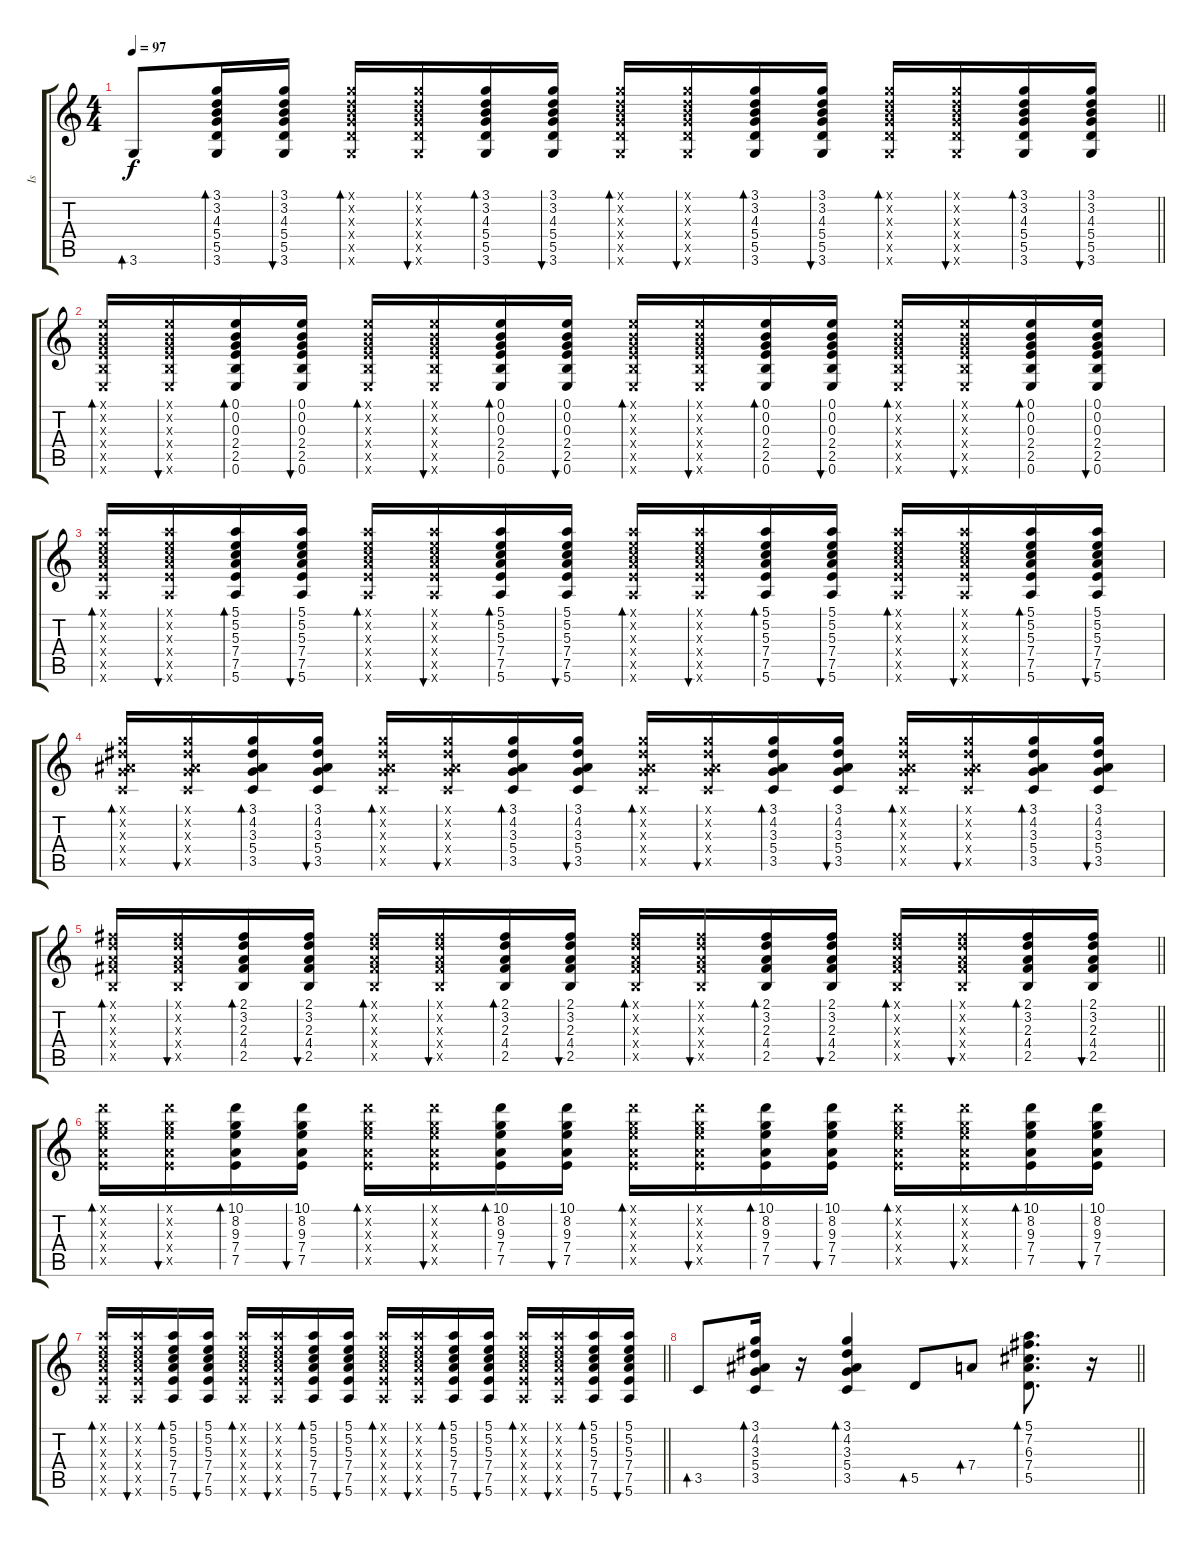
\track ("Is" "Is") {instrument acousticguitarnylon}
\staff {score tabs}
\tuning (E4 B3 G3 D3 A2 E2) {hide}
\ts (4 4)
\tempo 97
\clef g2
\barLineRight lightlight
\ks c
3.6.8{bd 60 dy f} (3.1 3.2 4.3 5.4 5.5 3.6).16{bd 60} (3.1 3.2 4.3 5.4 5.5 3.6).16{bu 60} (3.1{x} 3.2{x} 4.3{x} 5.4{x} 5.5{x} 3.6{x}).16{bd 60} (3.1{x} 3.2{x} 4.3{x} 5.4{x} 5.5{x} 3.6{x}).16{bu 60} (3.1 3.2 4.3 5.4 5.5 3.6).16{bd 60} (3.1 3.2 4.3 5.4 5.5 3.6).16{bu 60} (3.1{x} 3.2{x} 4.3{x} 5.4{x} 5.5{x} 3.6{x}).16{bd 60} (3.1{x} 3.2{x} 4.3{x} 5.4{x} 5.5{x} 3.6{x}).16{bu 60} (3.1 3.2 4.3 5.4 5.5 3.6).16{bd 60} (3.1 3.2 4.3 5.4 5.5 3.6).16{bu 60} (3.1{x} 3.2{x} 4.3{x} 5.4{x} 5.5{x} 3.6{x}).16{bd 60} (3.1{x} 3.2{x} 4.3{x} 5.4{x} 5.5{x} 3.6{x}).16{bu 60} (3.1 3.2 4.3 5.4 5.5 3.6).16{bd 60} (3.1 3.2 4.3 5.4 5.5 3.6).16{bu 60} |
(0.1{x} 0.2{x} 0.3{x} 2.4{x} 2.5{x} 0.6{x}).16{bd 60} (0.1{x} 0.2{x} 0.3{x} 2.4{x} 2.5{x} 0.6{x}).16{bu 60} (0.1 0.2 0.3 2.4 2.5 0.6).16{bd 60} (0.1 0.2 0.3 2.4 2.5 0.6).16{bu 60} (0.1{x} 0.2{x} 0.3{x} 2.4{x} 2.5{x} 0.6{x}).16{bd 60} (0.1{x} 0.2{x} 0.3{x} 2.4{x} 2.5{x} 0.6{x}).16{bu 60} (0.1 0.2 0.3 2.4 2.5 0.6).16{bd 60} (0.1 0.2 0.3 2.4 2.5 0.6).16{bu 60} (0.1{x} 0.2{x} 0.3{x} 2.4{x} 2.5{x} 0.6{x}).16{bd 60} (0.1{x} 0.2{x} 0.3{x} 2.4{x} 2.5{x} 0.6{x}).16{bu 60} (0.1 0.2 0.3 2.4 2.5 0.6).16{bd 60} (0.1 0.2 0.3 2.4 2.5 0.6).16{bu 60} (0.1{x} 0.2{x} 0.3{x} 2.4{x} 2.5{x} 0.6{x}).16{bd 60} (0.1{x} 0.2{x} 0.3{x} 2.4{x} 2.5{x} 0.6{x}).16{bu 60} (0.1 0.2 0.3 2.4 2.5 0.6).16{bd 60} (0.1 0.2 0.3 2.4 2.5 0.6).16{bu 60} |
(5.1{x} 5.2{x} 5.3{x} 7.4{x} 7.5{x} 5.6{x}).16{bd 60} (5.1{x} 5.2{x} 5.3{x} 7.4{x} 7.5{x} 5.6{x}).16{bu 60} (5.1 5.2 5.3 7.4 7.5 5.6).16{bd 60} (5.1 5.2 5.3 7.4 7.5 5.6).16{bu 60} (5.1{x} 5.2{x} 5.3{x} 7.4{x} 7.5{x} 5.6{x}).16{bd 60} (5.1{x} 5.2{x} 5.3{x} 7.4{x} 7.5{x} 5.6{x}).16{bu 60} (5.1 5.2 5.3 7.4 7.5 5.6).16{bd 60} (5.1 5.2 5.3 7.4 7.5 5.6).16{bu 60} (5.1{x} 5.2{x} 5.3{x} 7.4{x} 7.5{x} 5.6{x}).16{bd 60} (5.1{x} 5.2{x} 5.3{x} 7.4{x} 7.5{x} 5.6{x}).16{bu 60} (5.1 5.2 5.3 7.4 7.5 5.6).16{bd 60} (5.1 5.2 5.3 7.4 7.5 5.6).16{bu 60} (5.1{x} 5.2{x} 5.3{x} 7.4{x} 7.5{x} 5.6{x}).16{bd 60} (5.1{x} 5.2{x} 5.3{x} 7.4{x} 7.5{x} 5.6{x}).16{bu 60} (5.1 5.2 5.3 7.4 7.5 5.6).16{bd 60} (5.1 5.2 5.3 7.4 7.5 5.6).16{bu 60} |
(3.1{x} 4.2{x} 3.3{x} 5.4{x} 3.5{x}).16{bd 60} (3.1{x} 4.2{x} 3.3{x} 5.4{x} 3.5{x}).16{bu 60} (3.1 4.2 3.3 5.4 3.5).16{bd 60} (3.1 4.2 3.3 5.4 3.5).16{bu 60} (3.1{x} 4.2{x} 3.3{x} 5.4{x} 3.5{x}).16{bd 60} (3.1{x} 4.2{x} 3.3{x} 5.4{x} 3.5{x}).16{bu 60} (3.1 4.2 3.3 5.4 3.5).16{bd 60} (3.1 4.2 3.3 5.4 3.5).16{bu 60} (3.1{x} 4.2{x} 3.3{x} 5.4{x} 3.5{x}).16{bd 60} (3.1{x} 4.2{x} 3.3{x} 5.4{x} 3.5{x}).16{bu 60} (3.1 4.2 3.3 5.4 3.5).16{bd 60} (3.1 4.2 3.3 5.4 3.5).16{bu 60} (3.1{x} 4.2{x} 3.3{x} 5.4{x} 3.5{x}).16{bd 60} (3.1{x} 4.2{x} 3.3{x} 5.4{x} 3.5{x}).16{bu 60} (3.1 4.2 3.3 5.4 3.5).16{bd 60} (3.1 4.2 3.3 5.4 3.5).16{bu 60} |
\barLineRight lightlight
(2.1{x} 3.2{x} 2.3{x} 4.4{x} 2.5{x}).16{bd 60} (2.1{x} 3.2{x} 2.3{x} 4.4{x} 2.5{x}).16{bu 60} (2.1 3.2 2.3 4.4 2.5).16{bd 60} (2.1 3.2 2.3 4.4 2.5).16{bu 60} (2.1{x} 3.2{x} 2.3{x} 4.4{x} 2.5{x}).16{bd 60} (2.1{x} 3.2{x} 2.3{x} 4.4{x} 2.5{x}).16{bu 60} (2.1 3.2 2.3 4.4 2.5).16{bd 60} (2.1 3.2 2.3 4.4 2.5).16{bu 60} (2.1{x} 3.2{x} 2.3{x} 4.4{x} 2.5{x}).16{bd 60} (2.1{x} 3.2{x} 2.3{x} 4.4{x} 2.5{x}).16{bu 60} (2.1 3.2 2.3 4.4 2.5).16{bd 60} (2.1 3.2 2.3 4.4 2.5).16{bu 60} (2.1{x} 3.2{x} 2.3{x} 4.4{x} 2.5{x}).16{bd 60} (2.1{x} 3.2{x} 2.3{x} 4.4{x} 2.5{x}).16{bu 60} (2.1 3.2 2.3 4.4 2.5).16{bd 60} (2.1 3.2 2.3 4.4 2.5).16{bu 60} |
(10.1{x} 8.2{x} 9.3{x} 7.4{x} 7.5{x}).16{bd 60} (10.1{x} 8.2{x} 9.3{x} 7.4{x} 7.5{x}).16{bu 60} (10.1 8.2 9.3 7.4 7.5).16{bd 60} (10.1 8.2 9.3 7.4 7.5).16{bu 60} (10.1{x} 8.2{x} 9.3{x} 7.4{x} 7.5{x}).16{bd 60} (10.1{x} 8.2{x} 9.3{x} 7.4{x} 7.5{x}).16{bu 60} (10.1 8.2 9.3 7.4 7.5).16{bd 60} (10.1 8.2 9.3 7.4 7.5).16{bu 60} (10.1{x} 8.2{x} 9.3{x} 7.4{x} 7.5{x}).16{bd 60} (10.1{x} 8.2{x} 9.3{x} 7.4{x} 7.5{x}).16{bu 60} (10.1 8.2 9.3 7.4 7.5).16{bd 60} (10.1 8.2 9.3 7.4 7.5).16{bu 60} (10.1{x} 8.2{x} 9.3{x} 7.4{x} 7.5{x}).16{bd 60} (10.1{x} 8.2{x} 9.3{x} 7.4{x} 7.5{x}).16{bu 60} (10.1 8.2 9.3 7.4 7.5).16{bd 60} (10.1 8.2 9.3 7.4 7.5).16{bu 60} |
\barLineRight lightlight
(5.1{x} 5.2{x} 5.3{x} 7.4{x} 7.5{x} 5.6{x}).16{bd 60} (5.1{x} 5.2{x} 5.3{x} 7.4{x} 7.5{x} 5.6{x}).16{bu 60} (5.1 5.2 5.3 7.4 7.5 5.6).16{bd 60} (5.1 5.2 5.3 7.4 7.5 5.6).16{bu 60} (5.1{x} 5.2{x} 5.3{x} 7.4{x} 7.5{x} 5.6{x}).16{bd 60} (5.1{x} 5.2{x} 5.3{x} 7.4{x} 7.5{x} 5.6{x}).16{bu 60} (5.1 5.2 5.3 7.4 7.5 5.6).16{bd 60} (5.1 5.2 5.3 7.4 7.5 5.6).16{bu 60} (5.1{x} 5.2{x} 5.3{x} 7.4{x} 7.5{x} 5.6{x}).16{bd 60} (5.1{x} 5.2{x} 5.3{x} 7.4{x} 7.5{x} 5.6{x}).16{bu 60} (5.1 5.2 5.3 7.4 7.5 5.6).16{bd 60} (5.1 5.2 5.3 7.4 7.5 5.6).16{bu 60} (5.1{x} 5.2{x} 5.3{x} 7.4{x} 7.5{x} 5.6{x}).16{bd 60} (5.1{x} 5.2{x} 5.3{x} 7.4{x} 7.5{x} 5.6{x}).16{bu 60} (5.1 5.2 5.3 7.4 7.5 5.6).16{bd 60} (5.1 5.2 5.3 7.4 7.5 5.6).16{bu 60} |
\barLineRight lightlight
3.5.8{bd 60} (3.1 4.2 3.3 5.4 3.5).16{bd 60} r.16 (3.1 4.2 3.3 5.4 3.5).4{bd 60} 5.5.8{bd 60} 7.4.8{bd 60} (5.1 7.2 6.3 7.4 5.5).8{d bd 60} r.16
